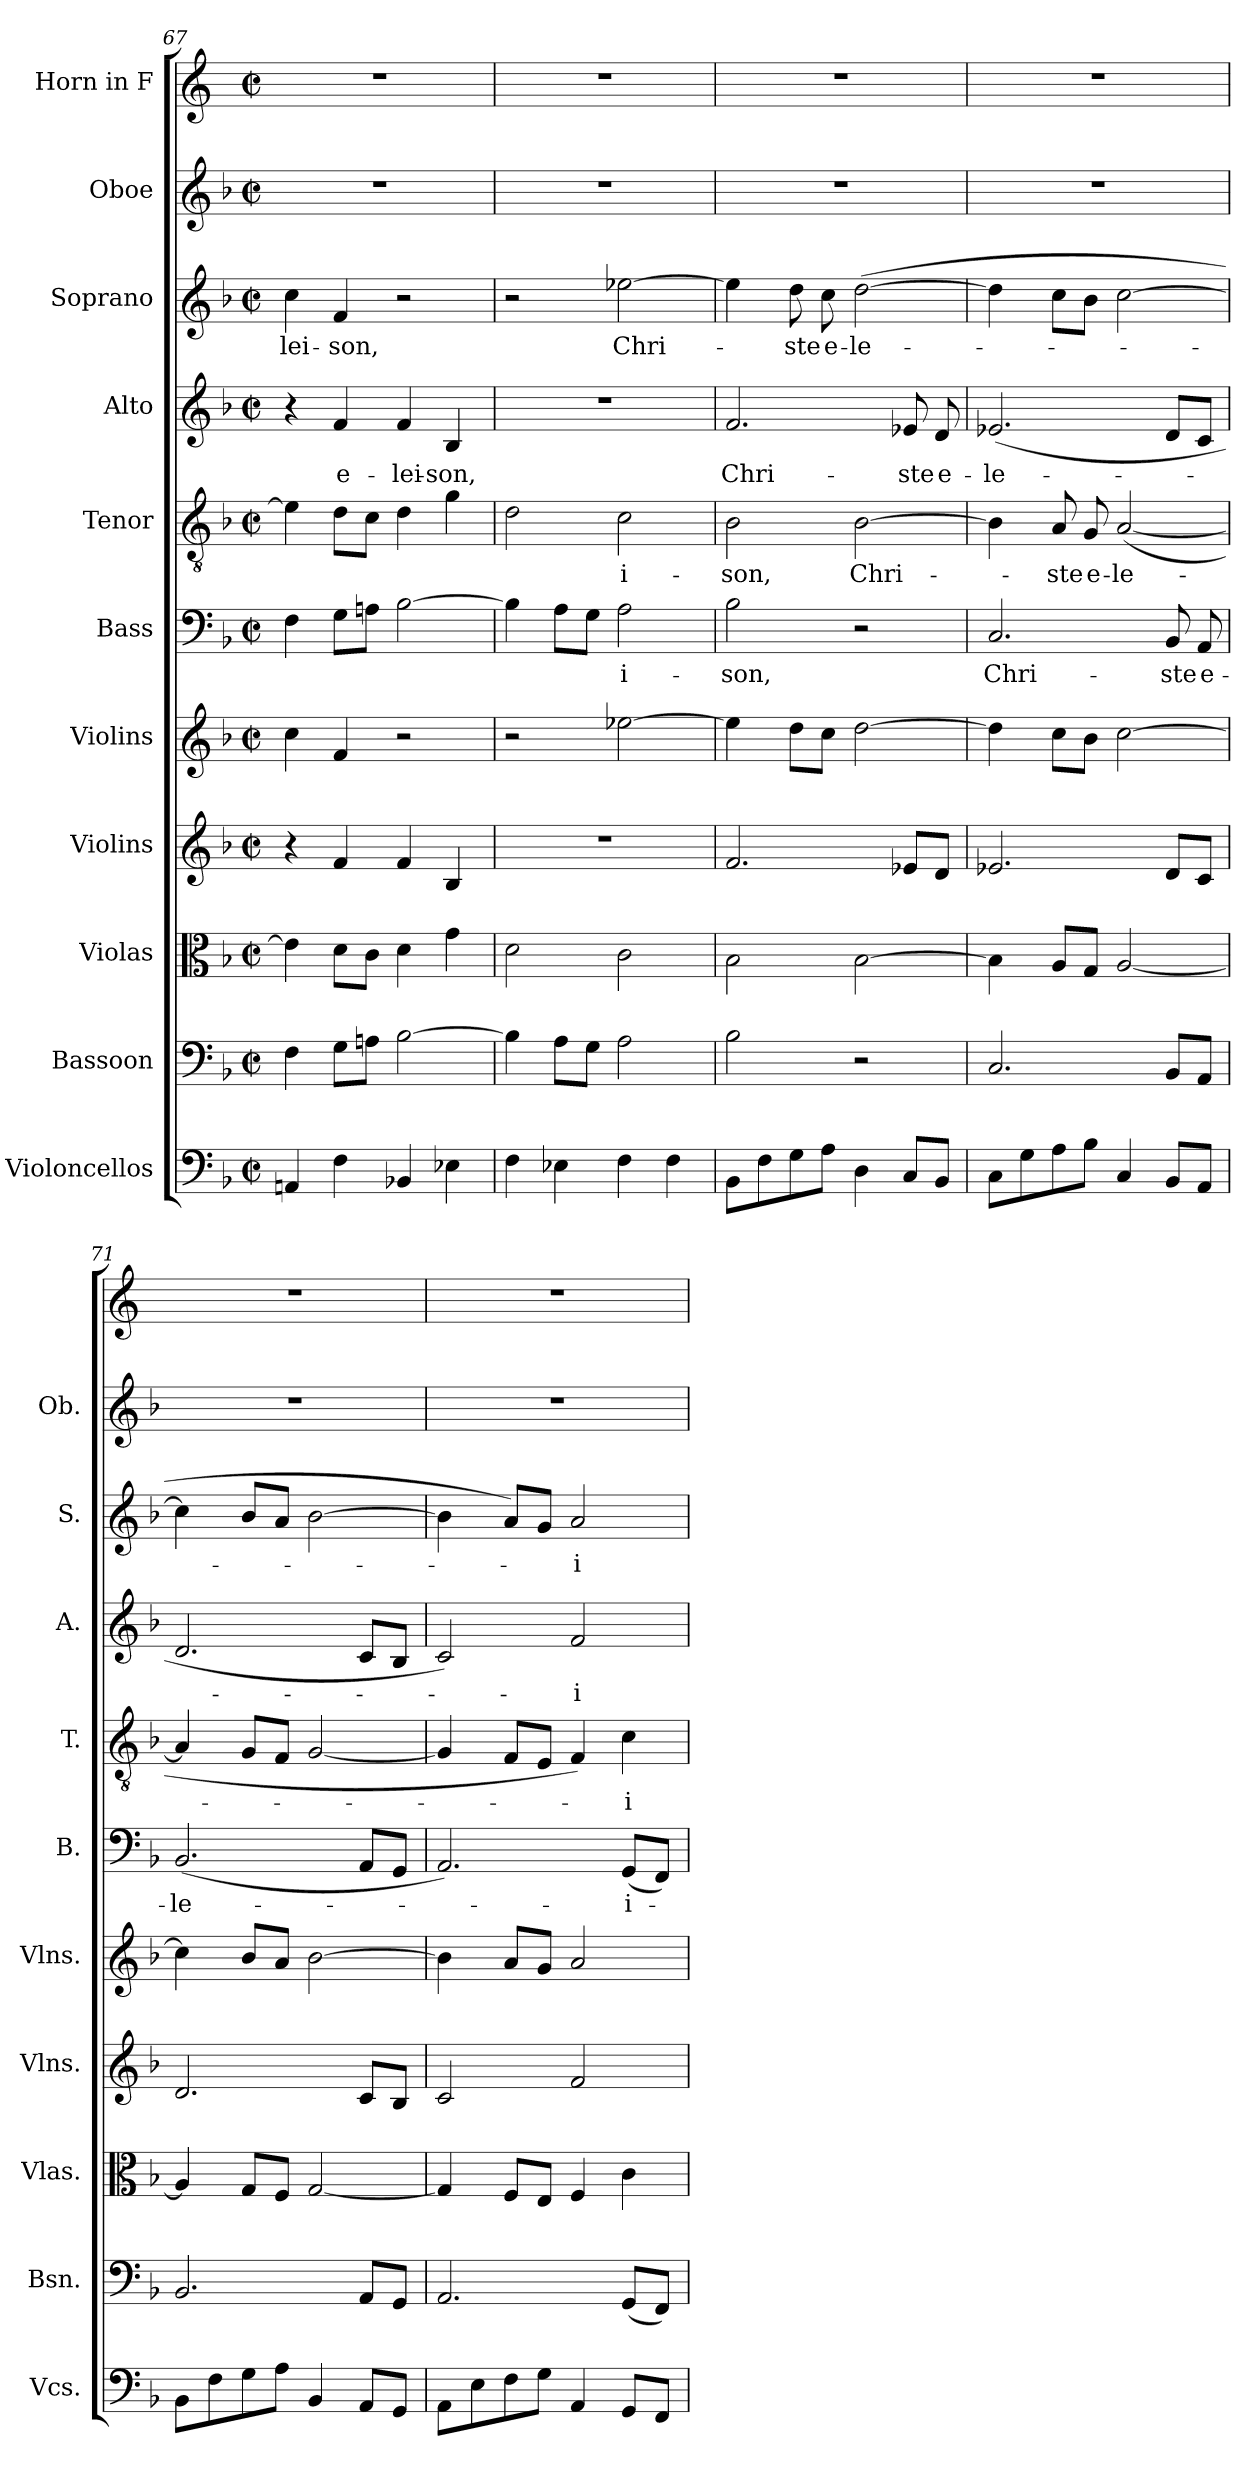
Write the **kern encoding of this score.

**kern	**kern	**kern	**kern	**kern	**kern	**text	**kern	**text	**kern	**text	**kern	**text	**kern	**kern
*part11	*part10	*part9	*part8	*part7	*part6	*part6	*part5	*part5	*part4	*part4	*part3	*part3	*part2	*part1
*staff11	*staff10	*staff9	*staff8	*staff7	*staff6	*staff6	*staff5	*staff5	*staff4	*staff4	*staff3	*staff3	*staff2	*staff1
*I"Violoncellos	*I"Bassoon	*I"Violas	*I"Violins	*I"Violins	*I"Bass	*	*I"Tenor	*	*I"Alto	*	*I"Soprano	*	*I"Oboe	*I"Horn in F
*I'Vcs.	*I'Bsn.	*I'Vlas.	*I'Vlns.	*I'Vlns.	*I'B.	*	*I'T.	*	*I'A.	*	*I'S.	*	*I'Ob.	*
*clefF4	*clefF4	*clefC3	*clefG2	*clefG2	*clefF4	*	*clefGv2	*	*clefG2	*	*clefG2	*	*clefG2	*clefG2
*	*	*	*	*	*	*	*	*	*	*	*	*	*	*ITrd4c7
*k[b-]	*k[b-]	*k[b-]	*k[b-]	*k[b-]	*k[b-]	*	*k[b-]	*	*k[b-]	*	*k[b-]	*	*k[b-]	*k[b-]
*M2/2	*M2/2	*M2/2	*M2/2	*M2/2	*M2/2	*	*M2/2	*	*M2/2	*	*M2/2	*	*M2/2	*M2/2
*met(c|)	*met(c|)	*met(c|)	*met(c|)	*met(c|)	*met(c|)	*	*met(c|)	*	*met(c|)	*	*met(c|)	*	*met(c|)	*met(c|)
=67	=67	=67	=67	=67	=67	=67	=67	=67	=67	=67	=67	=67	=67	=67
!	!	!	!	!	!	!	!	!	!	!	!	!LO:LY:b	!	!
4AAn/	4F\	4e-\]	4r	4cc\	4F\	.	4e-\]	.	4r	.	4cc\	-lei-	1r	1r
!	!	!	!	!	!	!	!	!	!	!LO:LY:b	!	!LO:LY:b	!	!
4F\	8G\L	8d\L	4f/	4f/	8G\L	.	8d\L	.	4f/	e-	4f/	-son,	.	.
.	8An\J	8c\J	.	.	8An\J	.	8c\J	.	.	.	.	.	.	.
!	!	!	!	!	!	!	!	!	!	!LO:LY:b	!	!	!	!
4BB-X/	[2B-\	4d\	4f/	2r	[2B-\	.	4d\	.	4f/	-lei-	2r	.	.	.
!	!	!	!	!	!	!	!	!	!	!LO:LY:b	!	!	!	!
4E-X\	.	4g\	4B-/	.	.	.	4g\	.	4B-/	-son,	.	.	.	.
=68	=68	=68	=68	=68	=68	=68	=68	=68	=68	=68	=68	=68	=68	=68
4F\	4B-\]	2d\	1r	2r	4B-\]	.	2d\	.	1r	.	2r	.	1r	1r
4E-X\	8A\L	.	.	.	8A\L	.	.	.	.	.	.	.	.	.
.	8G\J	.	.	.	8G\J	.	.	.	.	.	.	.	.	.
!	!	!	!	!	!	!LO:LY:b	!	!LO:LY:b	!	!	!	!LO:LY:b	!	!
4F\	2A\	2c\	.	[2ee-X\	2A\	-i-	2c\	-i-	.	.	[2ee-X\	Chri-	.	.
4F\	.	.	.	.	.	.	.	.	.	.	.	.	.	.
=69	=69	=69	=69	=69	=69	=69	=69	=69	=69	=69	=69	=69	=69	=69
!	!	!	!	!	!	!LO:LY:b	!	!LO:LY:b	!	!LO:LY:b	!	!	!	!
8BB-\L	2B-\	2B-\	2.f/	4ee-\]	2B-\	-son,	2B-\	-son,	2.f/	Chri-	4ee-\]	.	1r	1r
8F\	.	.	.	.	.	.	.	.	.	.	.	.	.	.
!	!	!	!	!	!	!	!	!	!	!	!	!LO:LY:b	!	!
8G\	.	.	.	8dd\L	.	.	.	.	.	.	8dd\	-ste	.	.
!	!	!	!	!	!	!	!	!	!	!	!	!LO:LY:b	!	!
8A\J	.	.	.	8cc\J	.	.	.	.	.	.	8cc\	e-	.	.
!	!	!	!	!	!	!	!	!LO:LY:b	!	!	!	!LO:LY:b	!	!
4D\	2r	[2B-\	.	[2dd\	2r	.	[2B-\	Chri-	.	.	(>[2dd\	-le-	.	.
!	!	!	!	!	!	!	!	!	!	!LO:LY:b	!	!	!	!
8C/L	.	.	8e-X/L	.	.	.	.	.	8e-X/	-ste	.	.	.	.
!	!	!	!	!	!	!	!	!	!	!LO:LY:b	!	!	!	!
8BB-/J	.	.	8d/J	.	.	.	.	.	8d/	e-	.	.	.	.
=70	=70	=70	=70	=70	=70	=70	=70	=70	=70	=70	=70	=70	=70	=70
!	!	!	!	!	!	!LO:LY:b	!	!	!	!LO:LY:b	!	!	!	!
8C\L	2.C/	4B-\]	2.e-X/	4dd\]	2.C/	Chri-	4B-\]	.	(<2.e-X/	-le-	4dd\]	.	1r	1r
8G\	.	.	.	.	.	.	.	.	.	.	.	.	.	.
!	!	!	!	!	!	!	!	!LO:LY:b	!	!	!	!	!	!
8A\	.	8A/L	.	8cc\L	.	.	8A/	-ste	.	.	8cc\L	.	.	.
!	!	!	!	!	!	!	!	!LO:LY:b	!	!	!	!	!	!
8B-\J	.	8G/J	.	8b-\J	.	.	8G/	e-	.	.	8b-\J	.	.	.
!	!	!	!	!	!	!	!	!LO:LY:b	!	!	!	!	!	!
4C/	.	[2A/	.	[2cc\	.	.	(<[2A/	-le-	.	.	[2cc\	.	.	.
!	!	!	!	!	!	!LO:LY:b	!	!	!	!	!	!	!	!
8BB-/L	8BB-/L	.	8d/L	.	8BB-/	-ste	.	.	8d/L	.	.	.	.	.
!	!	!	!	!	!	!LO:LY:b	!	!	!	!	!	!	!	!
8AA/J	8AA/J	.	8c/J	.	8AA/	e-	.	.	8c/J	.	.	.	.	.
!!LO:PB:g=z
=71	=71	=71	=71	=71	=71	=71	=71	=71	=71	=71	=71	=71	=71	=71
!	!	!	!	!	!	!LO:LY:b	!	!	!	!	!	!	!	!
8BB-\L	2.BB-/	4A/]	2.d/	4cc\]	(<2.BB-/	-le-	4A/]	.	2.d/	.	4cc\]	.	1r	1r
8F\	.	.	.	.	.	.	.	.	.	.	.	.	.	.
8G\	.	8G/L	.	8b-/L	.	.	8G/L	.	.	.	8b-/L	.	.	.
8A\J	.	8F/J	.	8a/J	.	.	8F/J	.	.	.	8a/J	.	.	.
4BB-/	.	[2G/	.	[2b-\	.	.	[2G/	.	.	.	[2b-\	.	.	.
8AA/L	8AA/L	.	8c/L	.	8AA/L	.	.	.	8c/L	.	.	.	.	.
8GG/J	8GG/J	.	8B-/J	.	8GG/J	.	.	.	8B-/J	.	.	.	.	.
=72	=72	=72	=72	=72	=72	=72	=72	=72	=72	=72	=72	=72	=72	=72
8AA\L	2.AA/	4G/]	2c/	4b-\]	2.AA/)	.	4G/]	.	2c/)	.	4b-\]	.	1r	1r
8E\	.	.	.	.	.	.	.	.	.	.	.	.	.	.
8F\	.	8F/L	.	8a/L	.	.	8F/L	.	.	.	8a/L)	.	.	.
8G\J	.	8E/J	.	8g/J	.	.	8E/J	.	.	.	8g/J	.	.	.
!	!	!	!	!	!	!	!	!	!	!LO:LY:b	!	!LO:LY:b	!	!
4AA/	.	4F/	2f/	2a/	.	.	4F/)	.	2f/	-i-	2a/	-i-	.	.
!	!	!	!	!	!	!LO:LY:b	!	!LO:LY:b	!	!	!	!	!	!
8GG/L	(<8GG/L	4c\	.	.	(<8GG/L	-i-	4c\	-i-	.	.	.	.	.	.
8FF/J	8FF/J)	.	.	.	8FF/J)	.	.	.	.	.	.	.	.	.
=	=	=	=	=	=	=	=	=	=	=	=	=	=	=
*-	*-	*-	*-	*-	*-	*-	*-	*-	*-	*-	*-	*-	*-	*-
